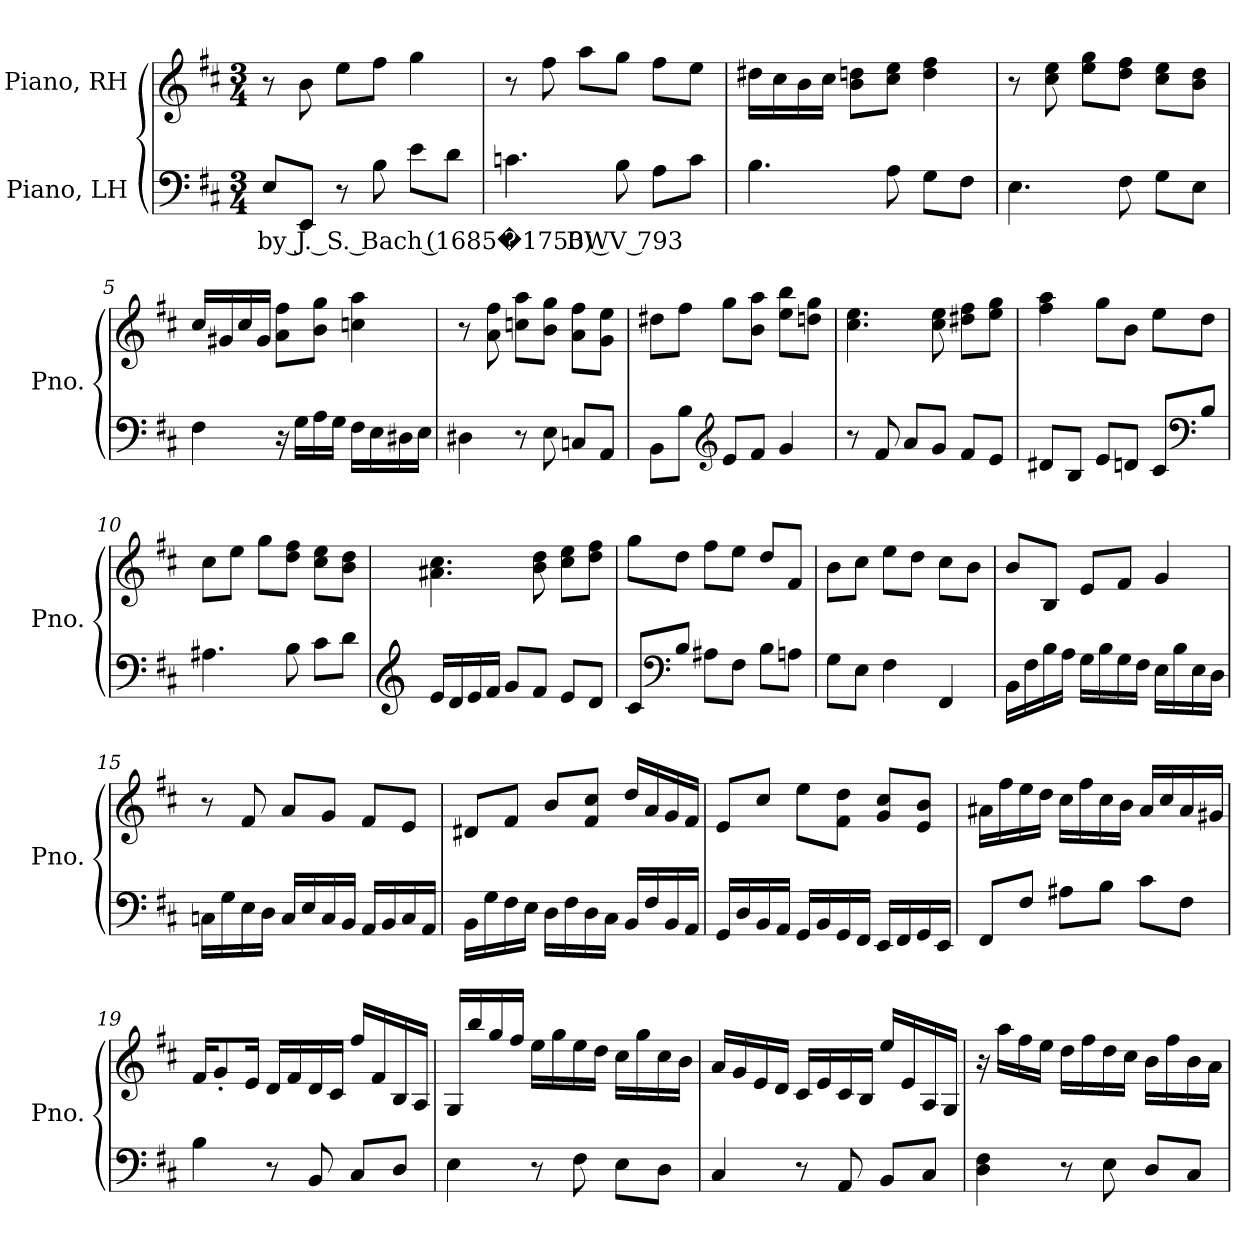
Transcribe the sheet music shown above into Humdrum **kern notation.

**kern	**text	**kern
*part2	*part2	*part1
*staff2	*staff2	*staff1
*I"Piano, LH	*	*I"Piano, RH
*I'Pno.	*	*I'Pno.
*clefF4	*	*clefG2
*k[f#c#]	*	*k[f#c#]
*M3/4	*	*M3/4
*MM80	*	*MM80
=1	=1	=1
!	!LO:LY:b	!
8E/L	by J. S. Bach (1685�1750) BWV 793	8r
8EE/J	.	8b\
8r	.	8ee\L
8B\	.	8ff#\J
8e\L	.	4gg\
8d\J	.	.
=2	=2	=2
4.cn\	.	8r
.	.	8ff#\
.	.	8aa\L
8B\	.	8gg\J
8A\L	.	8ff#\L
8c\J	.	8ee\J
!!LO:LB:g=z
=3	=3	=3
4.B\	.	16dd#X\LL
.	.	16cc#\
.	.	16b\
.	.	16cc#\JJ
.	.	8b\ 8ddn\L
8A\	.	8cc#\ 8ee\J
8G\L	.	4dd\ 4ff#\
8F#\J	.	.
=4	=4	=4
4.E\	.	8r
.	.	8cc#\ 8ee\
.	.	8ee\ 8gg\L
8F#\	.	8dd\ 8ff#\J
8G\L	.	8cc#\ 8ee\L
8E\J	.	8b\ 8dd\J
=5	=5	=5
4F#\	.	16cc#/LL
.	.	16g#X/
.	.	16cc#/
.	.	16g#/JJ
16r	.	8a\ 8ff#\L
16G\LL	.	.
16A\	.	8b\ 8gg\J
16G\JJ	.	.
16F#\LL	.	4ccn\ 4aa\
16E\	.	.
16D#X\	.	.
16E\JJ	.	.
=6	=6	=6
4D#X\	.	8r
.	.	8a\ 8ff#\
8r	.	8ccn\ 8aa\L
8E\	.	8b\ 8gg\J
8Cn/L	.	8a\ 8ff#\L
8AA/J	.	8g\ 8ee\J
!!LO:LB:g=z
=7	=7	=7
8BB\L	.	8dd#X\L
8B\J	.	8ff#\J
*clefG2	*	*
8e/L	.	8gg\L
8f#/J	.	8b\ 8aa\J
4g/	.	8ee\ 8bb\L
.	.	8ddn\ 8gg\J
=8	=8	=8
8r	.	4.cc#\ 4.ee\
8f#/	.	.
8a/L	.	.
8g/J	.	8cc#\ 8ee\
8f#/L	.	8dd#X\ 8ff#\L
8e/J	.	8ee\ 8gg\J
=9	=9	=9
8d#X/L	.	4ff#\ 4aa\
8B/J	.	.
8e/L	.	8gg\L
8dn/J	.	8b\J
8c#/L	.	8ee\L
*clefF4	*	*
8B/J	.	8dd\J
=10	=10	=10
4.A#X\	.	8cc#\L
.	.	8ee\J
.	.	8gg\L
8B\	.	8dd\ 8ff#\J
8c#\L	.	8cc#\ 8ee\L
8d\J	.	8b\ 8dd\J
!!LO:LB:g=z
=11	=11	=11
*clefG2	*	*
16e/LL	.	4.a#X\ 4.cc#\
16d/	.	.
16e/	.	.
16f#/JJ	.	.
8g/L	.	.
8f#/J	.	8b\ 8dd\
8e/L	.	8cc#\ 8ee\L
8d/J	.	8dd\ 8ff#\J
=12	=12	=12
8c#/L	.	8gg\L
*clefF4	*	*
8B/J	.	8dd\J
8A#X\L	.	8ff#\L
8F#\J	.	8ee\J
8B\L	.	8dd/L
8An\J	.	8f#/J
=13	=13	=13
8G\L	.	8b\L
8E\J	.	8cc#\J
4F#\	.	8ee\L
.	.	8dd\J
4FF#/	.	8cc#\L
.	.	8b\J
=14	=14	=14
16BB\LL	.	8b/L
16F#\	.	.
16B\	.	8B/J
16A\JJ	.	.
16G\LL	.	8e/L
16B\	.	.
16G\	.	8f#/J
16F#\JJ	.	.
16E\LL	.	4g/
16B\	.	.
16E\	.	.
16D\JJ	.	.
!!LO:LB:g=z
=15	=15	=15
16Cn\LL	.	8r
16G\	.	.
16E\	.	8f#/
16D\JJ	.	.
16C/LL	.	8a/L
16E/	.	.
16C/	.	8g/J
16BB/JJ	.	.
16AA/LL	.	8f#/L
16BB/	.	.
16C/	.	8e/J
16AA/JJ	.	.
=16	=16	=16
16BB\LL	.	8d#X/L
16G\	.	.
16F#\	.	8f#/J
16E\JJ	.	.
16D\LL	.	8b/L
16F#\	.	.
16D\	.	8f#/ 8cc#/J
16C#\JJ	.	.
16BB/LL	.	16dd/LL
16F#/	.	16a/
16BB/	.	16g/
16AA/JJ	.	16f#/JJ
=17	=17	=17
16GG/LL	.	8e/L
16D/	.	.
16BB/	.	8cc#/J
16AA/JJ	.	.
16GG/LL	.	8ee\L
16BB/	.	.
16GG/	.	8f#\ 8dd\J
16FF#/JJ	.	.
16EE/LL	.	8g/ 8cc#/L
16FF#/	.	.
16GG/	.	8e/ 8b/J
16EE/JJ	.	.
!!LO:LB:g=z
=18	=18	=18
8FF#/L	.	16a#X\LL
.	.	16ff#\
8F#/J	.	16ee\
.	.	16dd\JJ
8A#X\L	.	16cc#\LL
.	.	16ff#\
8B\J	.	16cc#\
.	.	16b\JJ
8c#\L	.	16a#/LL
.	.	16cc#/
8F#\J	.	16a#/
.	.	16g#X/JJ
=19	=19	=19
4B\	.	16f#/KL
.	.	8g'/
.	.	16e/Jk
8r	.	16d/LL
.	.	16f#/
8BB/	.	16d/
.	.	16c#/JJ
8C#/L	.	16ff#/LL
.	.	16f#/
8D/J	.	16B/
.	.	16A/JJ
=20	=20	=20
4E\	.	16G/LL
.	.	16bb/
.	.	16gg/
.	.	16ff#/JJ
8r	.	16ee\LL
.	.	16gg\
8F#\	.	16ee\
.	.	16dd\JJ
8E\L	.	16cc#\LL
.	.	16gg\
8D\J	.	16cc#\
.	.	16b\JJ
!!LO:PB:g=z
=21	=21	=21
4C#/	.	16a/LL
.	.	16g/
.	.	16e/
.	.	16d/JJ
8r	.	16c#/LL
.	.	16e/
8AA/	.	16c#/
.	.	16B/JJ
8BB/L	.	16ee/LL
.	.	16e/
8C#/J	.	16A/
.	.	16G/JJ
=22	=22	=22
4D\ 4F#\	.	16r
.	.	16aa\LL
.	.	16ff#\
.	.	16ee\JJ
8r	.	16dd\LL
.	.	16ff#\
8E\	.	16dd\
.	.	16cc#\JJ
8D/L	.	16b\LL
.	.	16ff#\
8C#/J	.	16b\
.	.	16a\JJ
=	=	=
*-	*-	*-
